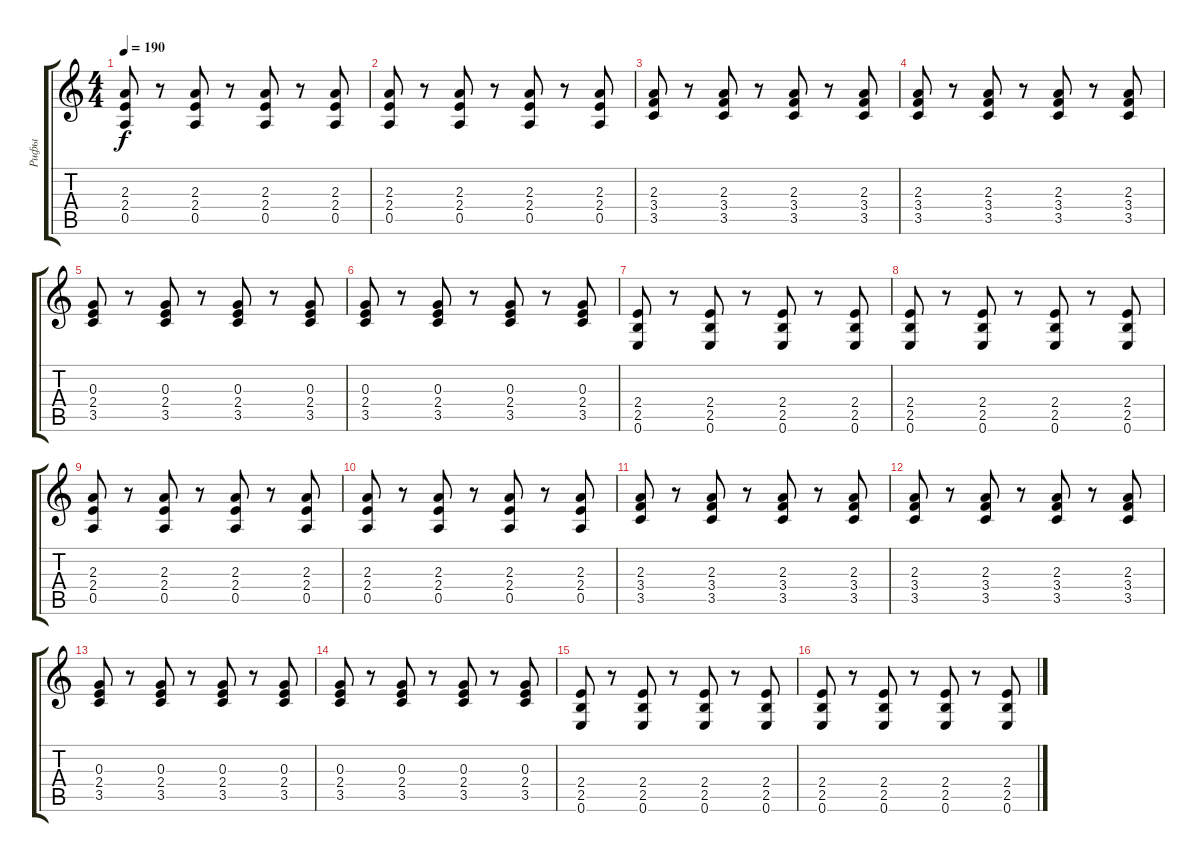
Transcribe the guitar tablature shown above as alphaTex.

\track ("Рифы" "Рифы") {instrument electricbasspick}
\staff {score tabs}
\tuning (E4 B3 G3 D3 A2 E2) {hide}
\ts (4 4)
\tempo 190
\clef g2
\ks c
(2.3 2.4 0.5).8{dy f} r.8 (2.3 2.4 0.5).8 r.8 (2.3 2.4 0.5).8 r.8 (2.3 2.4 0.5).8 |
(2.3 2.4 0.5).8 r.8 (2.3 2.4 0.5).8 r.8 (2.3 2.4 0.5).8 r.8 (2.3 2.4 0.5).8 |
(2.3 3.4 3.5).8 r.8 (2.3 3.4 3.5).8 r.8 (2.3 3.4 3.5).8 r.8 (2.3 3.4 3.5).8 |
(2.3 3.4 3.5).8 r.8 (2.3 3.4 3.5).8 r.8 (2.3 3.4 3.5).8 r.8 (2.3 3.4 3.5).8 |
(0.3 2.4 3.5).8 r.8 (0.3 2.4 3.5).8 r.8 (0.3 2.4 3.5).8 r.8 (0.3 2.4 3.5).8 |
(0.3 2.4 3.5).8 r.8 (0.3 2.4 3.5).8 r.8 (0.3 2.4 3.5).8 r.8 (0.3 2.4 3.5).8 |
(2.4 2.5 0.6).8 r.8 (2.4 2.5 0.6).8 r.8 (2.4 2.5 0.6).8 r.8 (2.4 2.5 0.6).8 |
(2.4 2.5 0.6).8 r.8 (2.4 2.5 0.6).8 r.8 (2.4 2.5 0.6).8 r.8 (2.4 2.5 0.6).8 |
(2.3 2.4 0.5).8 r.8 (2.3 2.4 0.5).8 r.8 (2.3 2.4 0.5).8 r.8 (2.3 2.4 0.5).8 |
(2.3 2.4 0.5).8 r.8 (2.3 2.4 0.5).8 r.8 (2.3 2.4 0.5).8 r.8 (2.3 2.4 0.5).8 |
(2.3 3.4 3.5).8 r.8 (2.3 3.4 3.5).8 r.8 (2.3 3.4 3.5).8 r.8 (2.3 3.4 3.5).8 |
(2.3 3.4 3.5).8 r.8 (2.3 3.4 3.5).8 r.8 (2.3 3.4 3.5).8 r.8 (2.3 3.4 3.5).8 |
(0.3 2.4 3.5).8 r.8 (0.3 2.4 3.5).8 r.8 (0.3 2.4 3.5).8 r.8 (0.3 2.4 3.5).8 |
(0.3 2.4 3.5).8 r.8 (0.3 2.4 3.5).8 r.8 (0.3 2.4 3.5).8 r.8 (0.3 2.4 3.5).8 |
(2.4 2.5 0.6).8 r.8 (2.4 2.5 0.6).8 r.8 (2.4 2.5 0.6).8 r.8 (2.4 2.5 0.6).8 |
(2.4 2.5 0.6).8 r.8 (2.4 2.5 0.6).8 r.8 (2.4 2.5 0.6).8 r.8 (2.4 2.5 0.6).8
